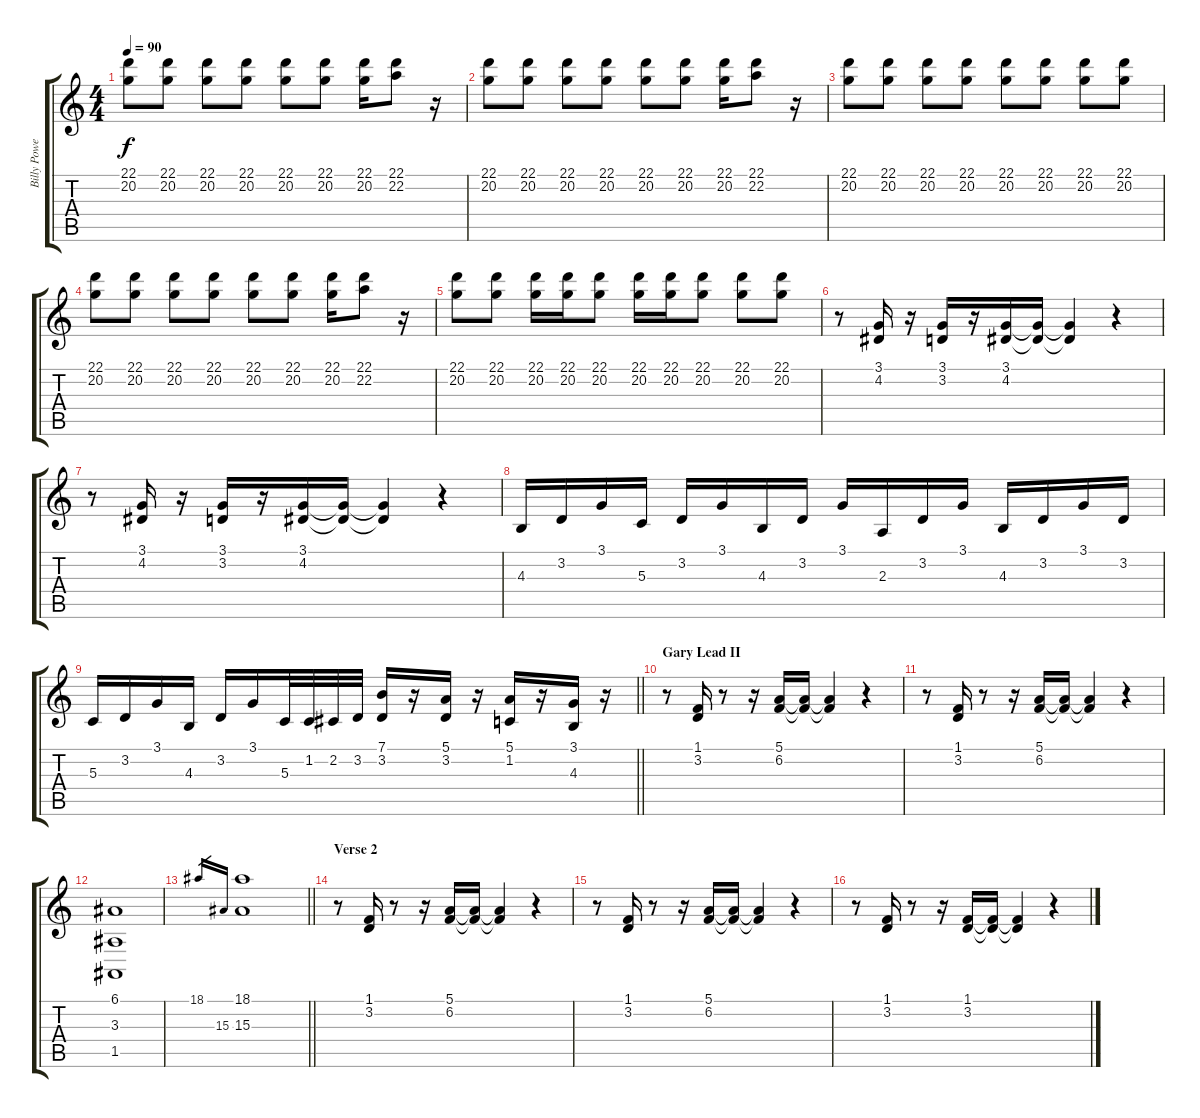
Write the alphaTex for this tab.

\track ("Billy Powell (Piano)" "Billy Powe") {instrument acousticgrandpiano}
\staff {score tabs}
\tuning (E4 B3 G3 D3 A2 E2) {hide}
\ts (4 4)
\tempo 90
\clef g2
\ks c
(22.1 20.2).8{dy f} (22.1 20.2).8 (22.1 20.2).8 (22.1 20.2).8 (22.1 20.2).8 (22.1 20.2).8 (22.1 20.2).16 (22.1 22.2).8 r.16 |
(22.1 20.2).8 (22.1 20.2).8 (22.1 20.2).8 (22.1 20.2).8 (22.1 20.2).8 (22.1 20.2).8 (22.1 20.2).16 (22.1 22.2).8 r.16 |
(22.1 20.2).8 (22.1 20.2).8 (22.1 20.2).8 (22.1 20.2).8 (22.1 20.2).8 (22.1 20.2).8 (22.1 20.2).8 (22.1 20.2).8 |
(22.1 20.2).8 (22.1 20.2).8 (22.1 20.2).8 (22.1 20.2).8 (22.1 20.2).8 (22.1 20.2).8 (22.1 20.2).16 (22.1 22.2).8 r.16 |
(22.1 20.2).8 (22.1 20.2).8 (22.1 20.2).16 (22.1 20.2).16 (22.1 20.2).8 (22.1 20.2).16 (22.1 20.2).16 (22.1 20.2).8 (22.1 20.2).8 (22.1 20.2).8 |
r.8 (3.1 4.2).16 r.16 (3.1 3.2).16 r.16 (3.1 4.2).16 (3.1{t} 4.2{t}).16 (3.1{t} 4.2{t}).4 r.4 |
r.8 (3.1 4.2).16 r.16 (3.1 3.2).16 r.16 (3.1 4.2).16 (3.1{t} 4.2{t}).16 (3.1{t} 4.2{t}).4 r.4 |
4.3.16 3.2.16 3.1.16 5.3.16 3.2.16 3.1.16 4.3.16 3.2.16 3.1.16 2.3.16 3.2.16 3.1.16 4.3.16 3.2.16 3.1.16 3.2.16 |
\barLineRight lightlight
5.3.16 3.2.16 3.1.16 4.3.16 3.2.16 3.1.16 5.3.32 1.2.32 2.2.32 3.2.32 (7.1 3.2).16 r.16 (5.1 3.2).16 r.16 (5.1 1.2).16 r.16 (3.1 4.3).16 r.16 |
\section ("" "Gary Lead II")
r.8 (1.1 3.2).16 r.8 r.16 (5.1 6.2).16 (5.1{t} 6.2{t}).16 (5.1{t} 6.2{t}).4 r.4 |
r.8 (1.1 3.2).16 r.8 r.16 (5.1 6.2).16 (5.1{t} 6.2{t}).16 (5.1{t} 6.2{t}).4 r.4 |
(6.1 3.3 1.5).1 |
\barLineRight lightlight
18.1.16{gr} 15.3.16{gr} (18.1 15.3).1 |
\section ("" "Verse 2")
r.8 (1.1 3.2).16 r.8 r.16 (5.1 6.2).16 (5.1{t} 6.2{t}).16 (5.1{t} 6.2{t}).4 r.4 |
r.8 (1.1 3.2).16 r.8 r.16 (5.1 6.2).16 (5.1{t} 6.2{t}).16 (5.1{t} 6.2{t}).4 r.4 |
r.8 (1.1 3.2).16 r.8 r.16 (1.1 3.2).16 (1.1{t} 3.2{t}).16 (1.1{t} 3.2{t}).4 r.4
